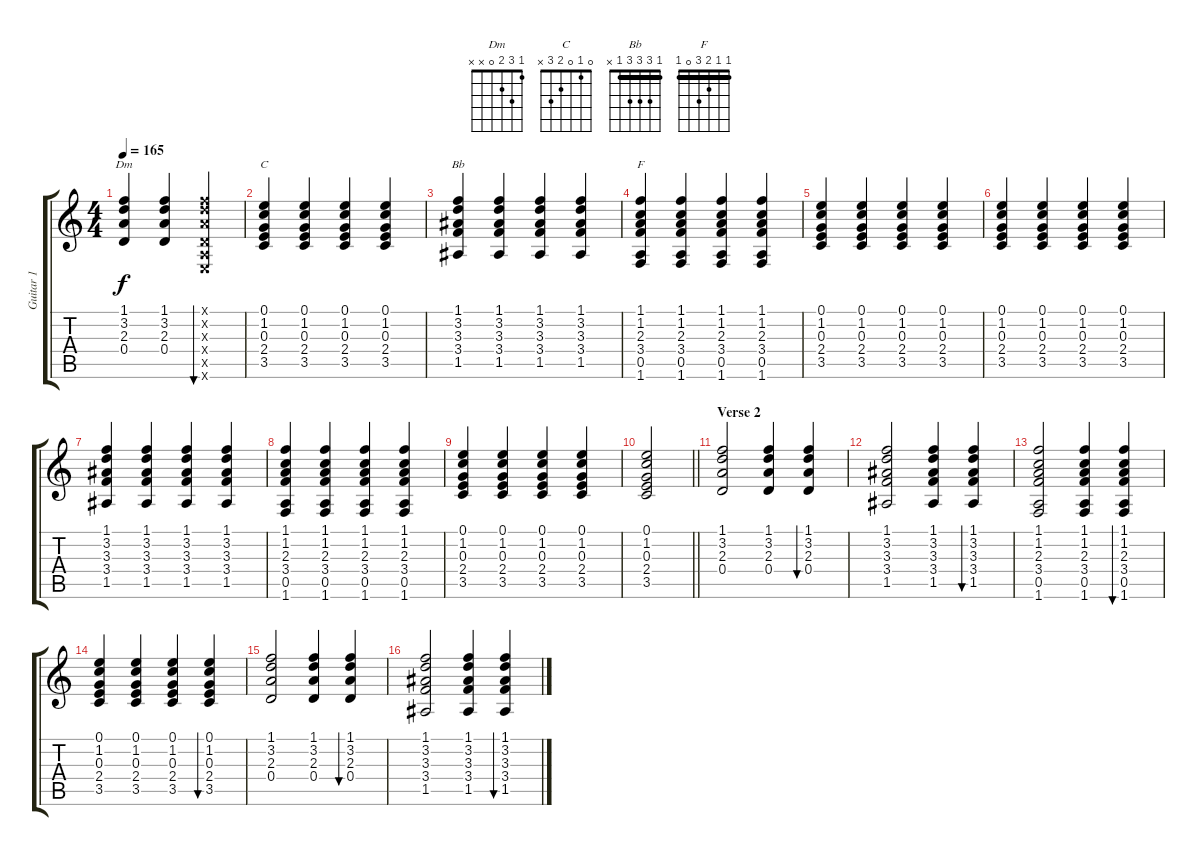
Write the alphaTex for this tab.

\track ("Guitar 1" "Guitar 1") {instrument acousticguitarsteel}
\staff {score tabs}
\tuning (E4 B3 G3 D3 A2 E2) {hide}
\chord ("Dm" 1 3 2 0 x x)
\chord ("C" 0 1 0 2 3 x)
\chord ("Bb" 1 3 3 3 1 x) {barre 1}
\chord ("F" 1 1 2 3 0 1) {barre 1}
\ts (4 4)
\tempo 165
\clef g2
\ks c
(1.1 3.2 2.3 0.4).4{ch "Dm" dy f} (1.1 3.2 2.3 0.4).4 (1.1{x} 3.2{x} 2.3{x} 0.4{x} 0.5{x} 0.6{x}).4{bu 30} |
(0.1 1.2 0.3 2.4 3.5).4{ch "C"} (0.1 1.2 0.3 2.4 3.5).4 (0.1 1.2 0.3 2.4 3.5).4 (0.1 1.2 0.3 2.4 3.5).4 |
(1.1 3.2 3.3 3.4 1.5).4{ch "Bb"} (1.1 3.2 3.3 3.4 1.5).4 (1.1 3.2 3.3 3.4 1.5).4 (1.1 3.2 3.3 3.4 1.5).4 |
(1.1 1.2 2.3 3.4 0.5 1.6).4{ch "F"} (1.1 1.2 2.3 3.4 0.5 1.6).4 (1.1 1.2 2.3 3.4 0.5 1.6).4 (1.1 1.2 2.3 3.4 0.5 1.6).4 |
(0.1 1.2 0.3 2.4 3.5).4 (0.1 1.2 0.3 2.4 3.5).4 (0.1 1.2 0.3 2.4 3.5).4 (0.1 1.2 0.3 2.4 3.5).4 |
(0.1 1.2 0.3 2.4 3.5).4 (0.1 1.2 0.3 2.4 3.5).4 (0.1 1.2 0.3 2.4 3.5).4 (0.1 1.2 0.3 2.4 3.5).4 |
(1.1 3.2 3.3 3.4 1.5).4 (1.1 3.2 3.3 3.4 1.5).4 (1.1 3.2 3.3 3.4 1.5).4 (1.1 3.2 3.3 3.4 1.5).4 |
(1.1 1.2 2.3 3.4 0.5 1.6).4 (1.1 1.2 2.3 3.4 0.5 1.6).4 (1.1 1.2 2.3 3.4 0.5 1.6).4 (1.1 1.2 2.3 3.4 0.5 1.6).4 |
(0.1 1.2 0.3 2.4 3.5).4 (0.1 1.2 0.3 2.4 3.5).4 (0.1 1.2 0.3 2.4 3.5).4 (0.1 1.2 0.3 2.4 3.5).4 |
\barLineRight lightlight
(0.1 1.2 0.3 2.4 3.5).2 |
\section ("" "Verse 2")
(1.1 3.2 2.3 0.4).2 (1.1 3.2 2.3 0.4).4 (1.1 3.2 2.3 0.4).4{bu 120} |
(1.1 3.2 3.3 3.4 1.5).2 (1.1 3.2 3.3 3.4 1.5).4 (1.1 3.2 3.3 3.4 1.5).4{bu 120} |
(1.1 1.2 2.3 3.4 0.5 1.6).2 (1.1 1.2 2.3 3.4 0.5 1.6).4 (1.1 1.2 2.3 3.4 0.5 1.6).4{bu 120} |
(0.1 1.2 0.3 2.4 3.5).4 (0.1 1.2 0.3 2.4 3.5).4 (0.1 1.2 0.3 2.4 3.5).4 (0.1 1.2 0.3 2.4 3.5).4{bu 120} |
(1.1 3.2 2.3 0.4).2 (1.1 3.2 2.3 0.4).4 (1.1 3.2 2.3 0.4).4{bu 120} |
(1.1 3.2 3.3 3.4 1.5).2 (1.1 3.2 3.3 3.4 1.5).4 (1.1 3.2 3.3 3.4 1.5).4{bu 120}
